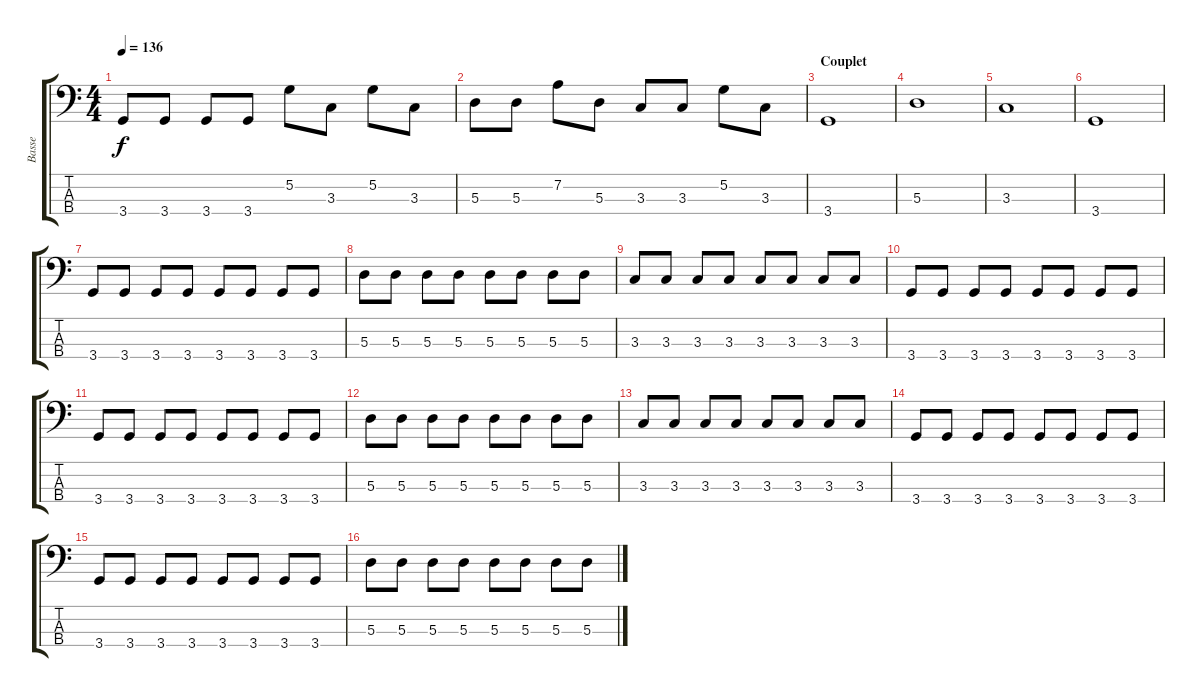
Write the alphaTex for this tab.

\track ("Basse" "Basse") {instrument electricbasspick}
\staff {score tabs}
\tuning (G2 D2 A1 E1) {hide}
\ts (4 4)
\tempo 136
\clef f4
\ks c
3.4.8{dy f} 3.4.8 3.4.8 3.4.8 5.2.8 3.3.8 5.2.8 3.3.8 |
5.3.8 5.3.8 7.2.8 5.3.8 3.3.8 3.3.8 5.2.8 3.3.8 |
\section ("" "Couplet")
3.4.1 |
5.3.1 |
3.3.1 |
3.4.1 |
3.4.8 3.4.8 3.4.8 3.4.8 3.4.8 3.4.8 3.4.8 3.4.8 |
5.3.8 5.3.8 5.3.8 5.3.8 5.3.8 5.3.8 5.3.8 5.3.8 |
3.3.8 3.3.8 3.3.8 3.3.8 3.3.8 3.3.8 3.3.8 3.3.8 |
3.4.8 3.4.8 3.4.8 3.4.8 3.4.8 3.4.8 3.4.8 3.4.8 |
3.4.8 3.4.8 3.4.8 3.4.8 3.4.8 3.4.8 3.4.8 3.4.8 |
5.3.8 5.3.8 5.3.8 5.3.8 5.3.8 5.3.8 5.3.8 5.3.8 |
3.3.8 3.3.8 3.3.8 3.3.8 3.3.8 3.3.8 3.3.8 3.3.8 |
3.4.8 3.4.8 3.4.8 3.4.8 3.4.8 3.4.8 3.4.8 3.4.8 |
3.4.8 3.4.8 3.4.8 3.4.8 3.4.8 3.4.8 3.4.8 3.4.8 |
5.3.8 5.3.8 5.3.8 5.3.8 5.3.8 5.3.8 5.3.8 5.3.8
